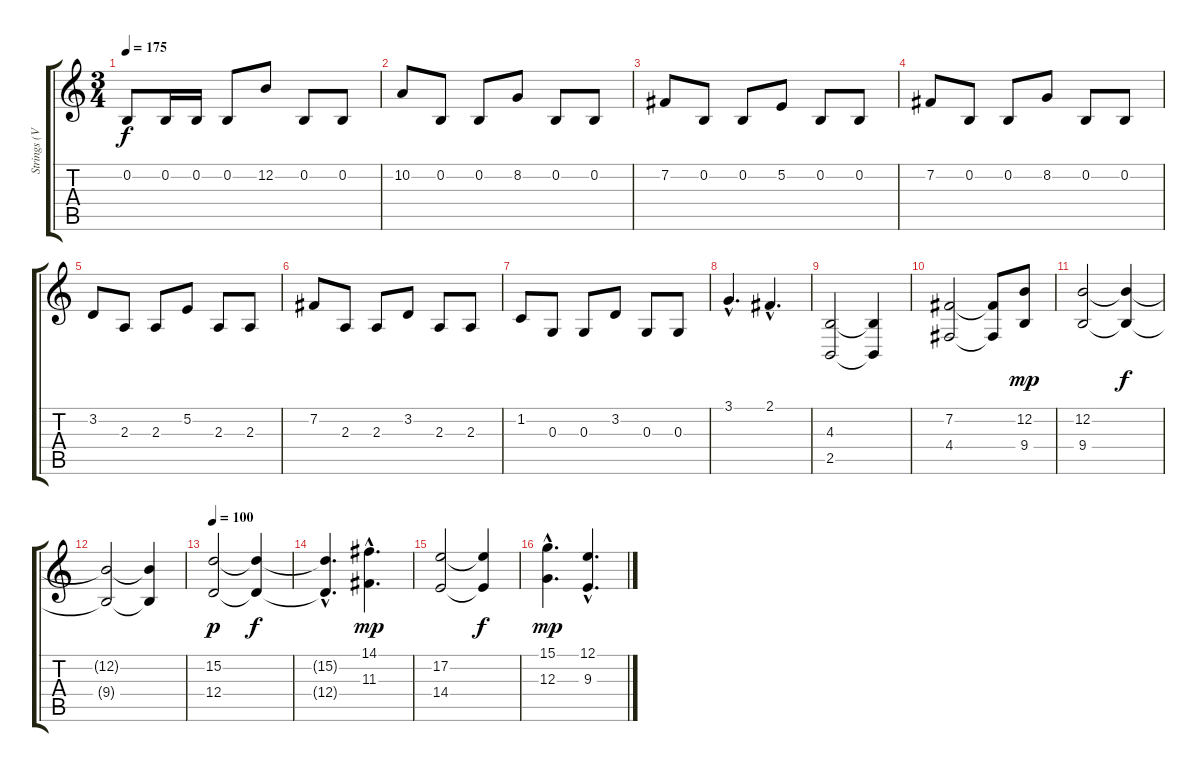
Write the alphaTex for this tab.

\track ("Strings (Viola)" "Strings (V") {instrument viola}
\staff {score tabs}
\tuning (E4 B3 G3 D3 A2 E2) {hide}
\ts (3 4)
\tempo 175
\clef g2
\ks c
0.2.8{dy f volume 8} 0.2.16 0.2.16 0.2.8 12.2.8 0.2.8 0.2.8 |
10.2.8 0.2.8 0.2.8 8.2.8 0.2.8 0.2.8 |
7.2.8 0.2.8 0.2.8 5.2.8 0.2.8 0.2.8 |
7.2.8 0.2.8 0.2.8 8.2.8 0.2.8 0.2.8 |
3.2.8 2.3.8 2.3.8 5.2.8 2.3.8 2.3.8 |
7.2.8 2.3.8 2.3.8 3.2.8 2.3.8 2.3.8 |
1.2.8 0.3.8 0.3.8 3.2.8 0.3.8 0.3.8 |
3.1{hac}.4{d} 2.1{hac}.4{d} |
(4.3 2.5).2{volume 8 instrument tremolostrings} (4.3{t} 2.5{t}).4 |
(7.2 4.4).2 (7.2{t} 4.4{t}).8 (12.2 9.4).8{dy mp} |
(12.2 9.4).2 (12.2{t} 9.4{t}).4{dy f} |
(12.2{t} 9.4{t}).2 (12.2{t} 9.4{t}).4 |
\tempo 100
(15.2 12.4).2{dy p} (15.2{t} 12.4{t}).4{dy f} |
(15.2{hac t} 12.4{hac t}).4{d} (14.1{hac} 11.3{hac}).4{d dy mp} |
(17.2 14.4).2 (17.2{t} 14.4{t}).4{dy f} |
(15.1{hac} 12.3{hac}).4{d dy mp} (12.1{hac} 9.3{hac}).4{d}
